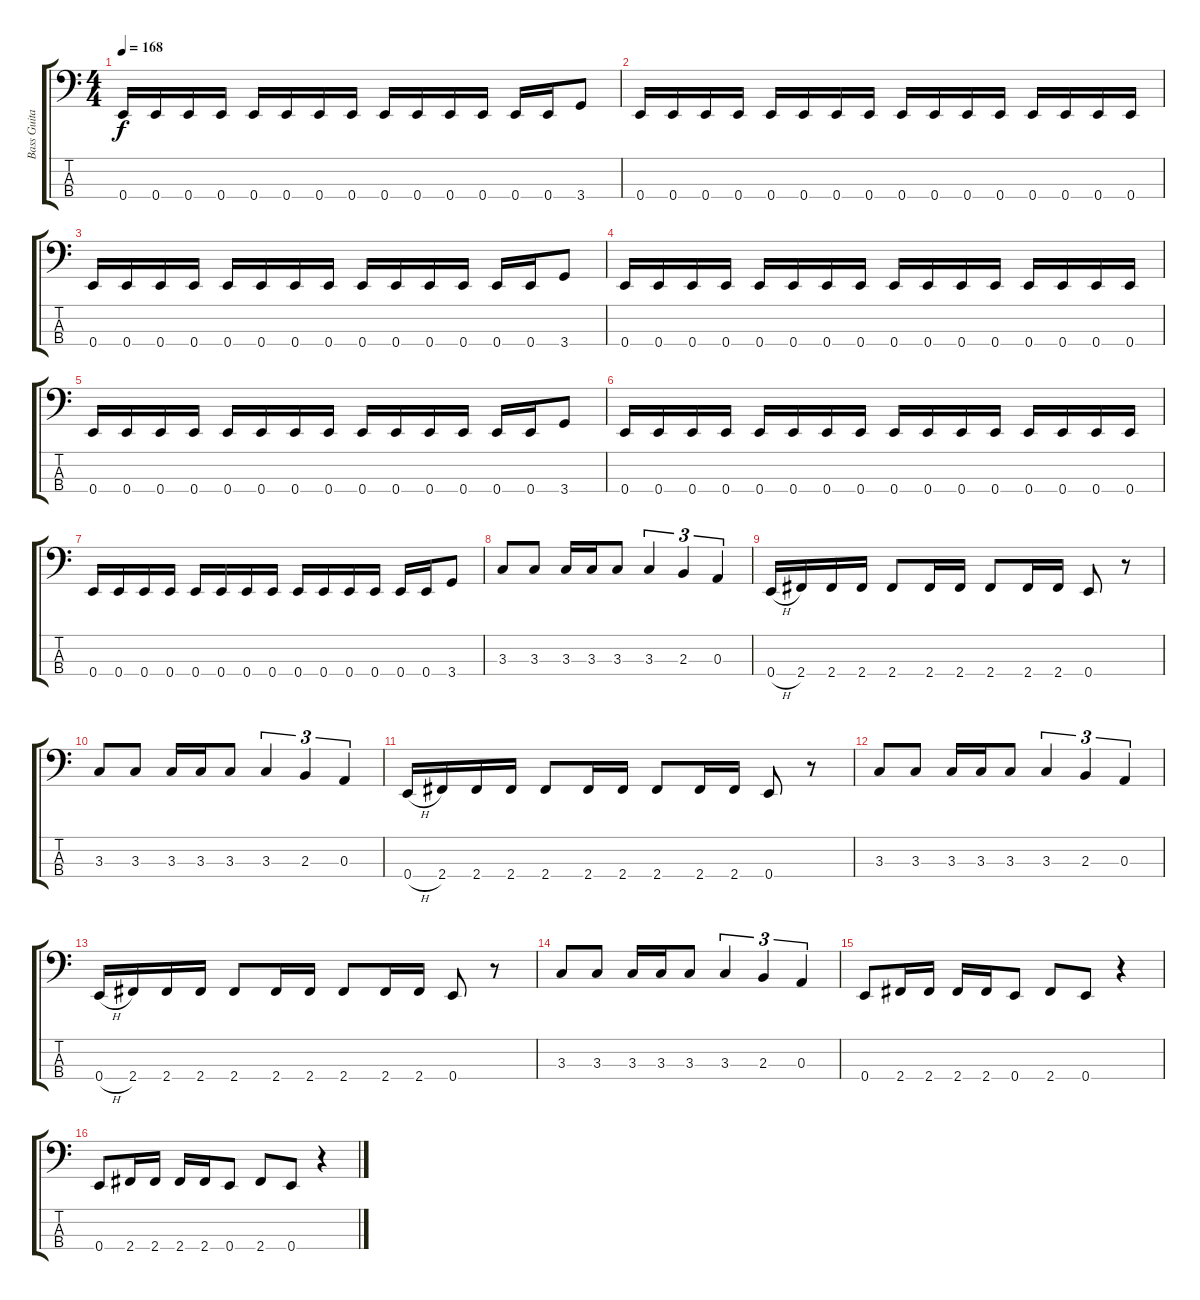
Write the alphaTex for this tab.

\track ("Bass Guitar" "Bass Guita") {instrument electricbassfinger}
\staff {score tabs}
\tuning (G2 D2 A1 E1) {hide}
\ts (4 4)
\tempo 168
\clef f4
\ks c
0.4.16{dy f} 0.4.16 0.4.16 0.4.16 0.4.16 0.4.16 0.4.16 0.4.16 0.4.16 0.4.16 0.4.16 0.4.16 0.4.16 0.4.16 3.4.8 |
0.4.16 0.4.16 0.4.16 0.4.16 0.4.16 0.4.16 0.4.16 0.4.16 0.4.16 0.4.16 0.4.16 0.4.16 0.4.16 0.4.16 0.4.16 0.4.16 |
0.4.16 0.4.16 0.4.16 0.4.16 0.4.16 0.4.16 0.4.16 0.4.16 0.4.16 0.4.16 0.4.16 0.4.16 0.4.16 0.4.16 3.4.8 |
0.4.16 0.4.16 0.4.16 0.4.16 0.4.16 0.4.16 0.4.16 0.4.16 0.4.16 0.4.16 0.4.16 0.4.16 0.4.16 0.4.16 0.4.16 0.4.16 |
0.4.16 0.4.16 0.4.16 0.4.16 0.4.16 0.4.16 0.4.16 0.4.16 0.4.16 0.4.16 0.4.16 0.4.16 0.4.16 0.4.16 3.4.8 |
0.4.16 0.4.16 0.4.16 0.4.16 0.4.16 0.4.16 0.4.16 0.4.16 0.4.16 0.4.16 0.4.16 0.4.16 0.4.16 0.4.16 0.4.16 0.4.16 |
0.4.16 0.4.16 0.4.16 0.4.16 0.4.16 0.4.16 0.4.16 0.4.16 0.4.16 0.4.16 0.4.16 0.4.16 0.4.16 0.4.16 3.4.8 |
3.3.8 3.3.8 3.3.16 3.3.16 3.3.8 3.3.4{tu (3 2)} 2.3.4{tu (3 2)} 0.3.4{tu (3 2)} |
0.4{h}.16 2.4.16 2.4.16 2.4.16 2.4.8 2.4.16 2.4.16 2.4.8 2.4.16 2.4.16 0.4.8 r.8 |
3.3.8 3.3.8 3.3.16 3.3.16 3.3.8 3.3.4{tu (3 2)} 2.3.4{tu (3 2)} 0.3.4{tu (3 2)} |
0.4{h}.16 2.4.16 2.4.16 2.4.16 2.4.8 2.4.16 2.4.16 2.4.8 2.4.16 2.4.16 0.4.8 r.8 |
3.3.8 3.3.8 3.3.16 3.3.16 3.3.8 3.3.4{tu (3 2)} 2.3.4{tu (3 2)} 0.3.4{tu (3 2)} |
0.4{h}.16 2.4.16 2.4.16 2.4.16 2.4.8 2.4.16 2.4.16 2.4.8 2.4.16 2.4.16 0.4.8 r.8 |
3.3.8 3.3.8 3.3.16 3.3.16 3.3.8 3.3.4{tu (3 2)} 2.3.4{tu (3 2)} 0.3.4{tu (3 2)} |
0.4.8 2.4.16 2.4.16 2.4.16 2.4.16 0.4.8 2.4.8 0.4.8 r.4 |
0.4.8 2.4.16 2.4.16 2.4.16 2.4.16 0.4.8 2.4.8 0.4.8 r.4
